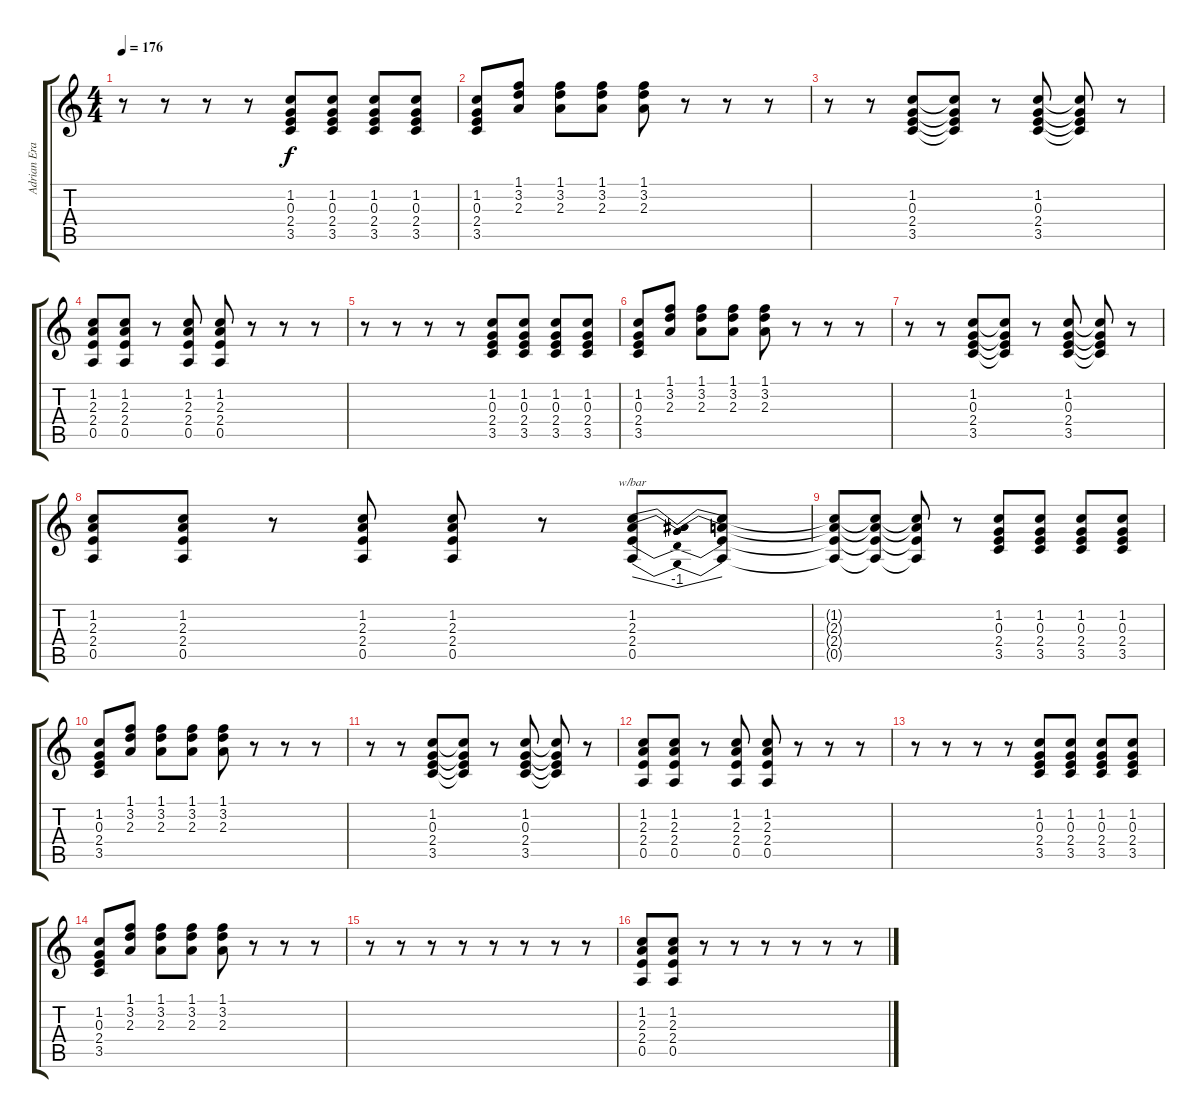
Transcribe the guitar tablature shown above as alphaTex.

\track ("Adrian Erasmus" "Adrian Era") {instrument distortionguitar}
\staff {score tabs}
\tuning (E4 B3 G3 D3 A2 E2) {hide}
\ts (4 4)
\tempo 176
\clef g2
\ks c
r.8{dy f} r.8 r.8 r.8 (1.2 0.3 2.4 3.5).8 (1.2 0.3 2.4 3.5).8 (1.2 0.3 2.4 3.5).8 (1.2 0.3 2.4 3.5).8 |
(1.2 0.3 2.4 3.5).8 (1.1 3.2 2.3).8 (1.1 3.2 2.3).8 (1.1 3.2 2.3).8 (1.1 3.2 2.3).8 r.8 r.8 r.8 |
r.8 r.8 (1.2 0.3 2.4 3.5).8 (1.2{t} 0.3{t} 2.4{t} 3.5{t}).8 r.8 (1.2 0.3 2.4 3.5).8 (1.2{t} 0.3{t} 2.4{t} 3.5{t}).8 r.8 |
(1.2 2.3 2.4 0.5).8 (1.2 2.3 2.4 0.5).8 r.8 (1.2 2.3 2.4 0.5).8 (1.2 2.3 2.4 0.5).8 r.8 r.8 r.8 |
r.8 r.8 r.8 r.8 (1.2 0.3 2.4 3.5).8 (1.2 0.3 2.4 3.5).8 (1.2 0.3 2.4 3.5).8 (1.2 0.3 2.4 3.5).8 |
(1.2 0.3 2.4 3.5).8 (1.1 3.2 2.3).8 (1.1 3.2 2.3).8 (1.1 3.2 2.3).8 (1.1 3.2 2.3).8 r.8 r.8 r.8 |
r.8 r.8 (1.2 0.3 2.4 3.5).8 (1.2{t} 0.3{t} 2.4{t} 3.5{t}).8 r.8 (1.2 0.3 2.4 3.5).8 (1.2{t} 0.3{t} 2.4{t} 3.5{t}).8 r.8 |
(1.2 2.3 2.4 0.5).8 (1.2 2.3 2.4 0.5).8 r.8 (1.2 2.3 2.4 0.5).8 (1.2 2.3 2.4 0.5).8 r.8 (1.2 2.3 2.4 0.5).8{tbe (dip default 0 0 30 -4 60 0)} (1.2{t} 2.3{t} 2.4{t} 0.5{t}).8 |
(1.2{t} 2.3{t} 2.4{t} 0.5{t}).8 (1.2{t} 2.3{t} 2.4{t} 0.5{t}).8 (1.2{t} 2.3{t} 2.4{t} 0.5{t}).8 r.8 (1.2 0.3 2.4 3.5).8 (1.2 0.3 2.4 3.5).8 (1.2 0.3 2.4 3.5).8 (1.2 0.3 2.4 3.5).8 |
(1.2 0.3 2.4 3.5).8 (1.1 3.2 2.3).8 (1.1 3.2 2.3).8 (1.1 3.2 2.3).8 (1.1 3.2 2.3).8 r.8 r.8 r.8 |
r.8 r.8 (1.2 0.3 2.4 3.5).8 (1.2{t} 0.3{t} 2.4{t} 3.5{t}).8 r.8 (1.2 0.3 2.4 3.5).8 (1.2{t} 0.3{t} 2.4{t} 3.5{t}).8 r.8 |
(1.2 2.3 2.4 0.5).8 (1.2 2.3 2.4 0.5).8 r.8 (1.2 2.3 2.4 0.5).8 (1.2 2.3 2.4 0.5).8 r.8 r.8 r.8 |
r.8 r.8 r.8 r.8 (1.2 0.3 2.4 3.5).8 (1.2 0.3 2.4 3.5).8 (1.2 0.3 2.4 3.5).8 (1.2 0.3 2.4 3.5).8 |
(1.2 0.3 2.4 3.5).8 (1.1 3.2 2.3).8 (1.1 3.2 2.3).8 (1.1 3.2 2.3).8 (1.1 3.2 2.3).8 r.8 r.8 r.8 |
r.8 r.8 r.8 r.8 r.8 r.8 r.8 r.8 |
(1.2 2.3 2.4 0.5).8 (1.2 2.3 2.4 0.5).8 r.8 r.8 r.8 r.8 r.8 r.8
